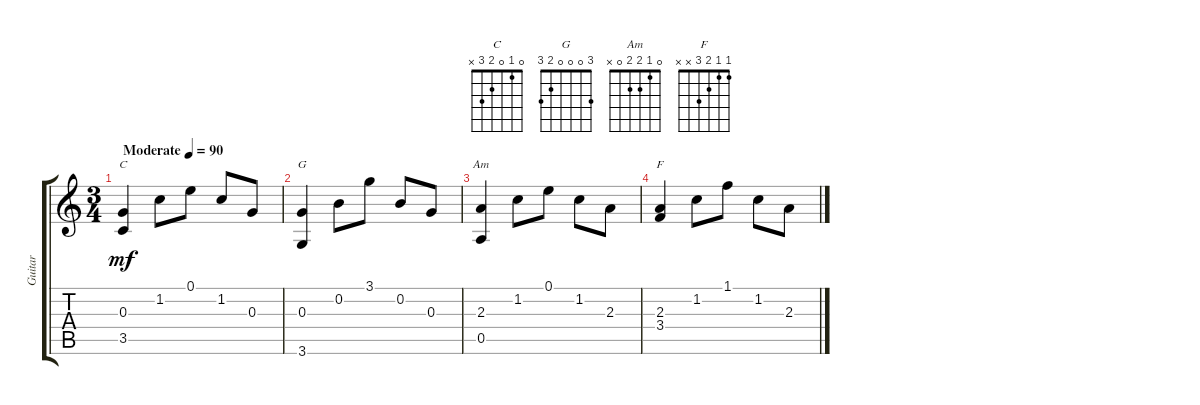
\track ("Guitar" "Guitar") {instrument acousticguitarnylon}
\staff {score tabs}
\tuning (E4 B3 G3 D3 A2 E2) {hide}
\chord ("C" 0 1 0 2 3 x)
\chord ("G" 3 0 0 0 2 3)
\chord ("Am" 0 1 2 2 0 x)
\chord ("F" 1 1 2 3 x x)
\ts (3 4)
\tempo (90 "Moderate")
\clef g2
\ks c
(0.3 3.5).4{ch "C" dy mf instrument acousticguitarnylon} 1.2.8 0.1.8 1.2.8 0.3.8 |
(0.3 3.6).4{ch "G"} 0.2.8 3.1.8 0.2.8 0.3.8 |
(2.3 0.5).4{ch "Am"} 1.2.8 0.1.8 1.2.8 2.3.8 |
(2.3 3.4).4{ch "F"} 1.2.8 1.1.8 1.2.8 2.3.8
